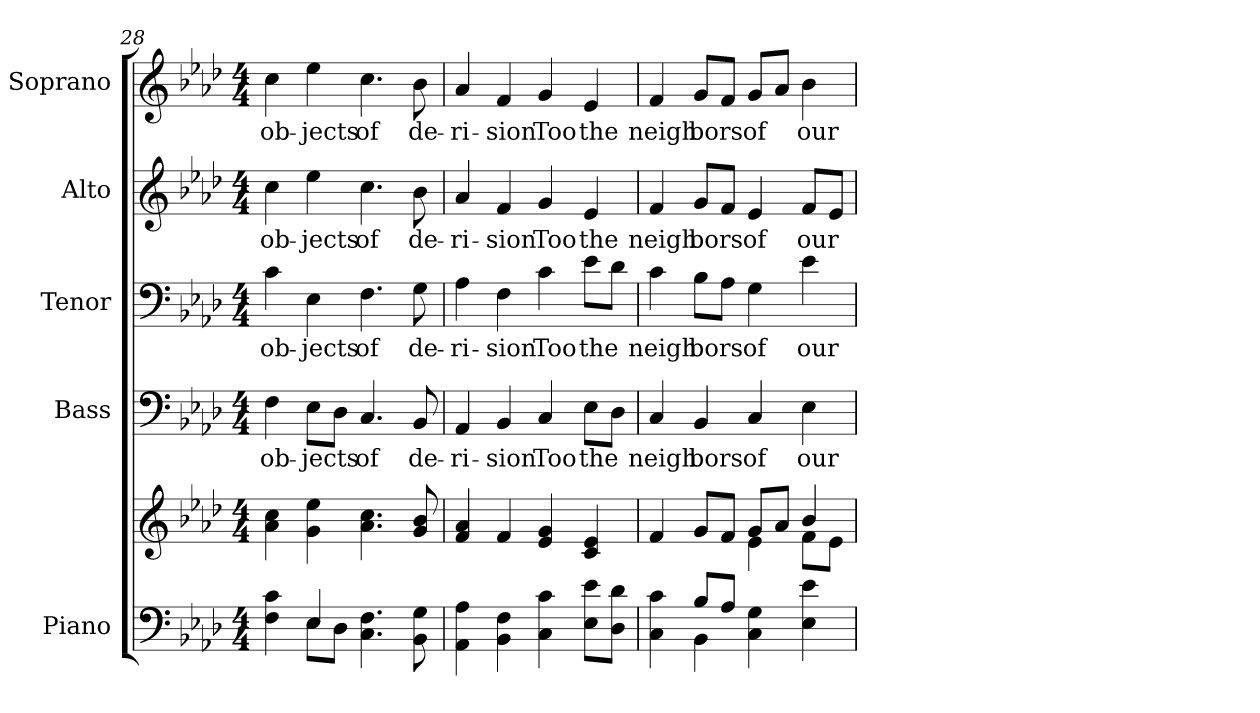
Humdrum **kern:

**kern	**kern	**kern	**text	**kern	**text	**kern	**text	**kern	**text
*part5	*part5	*part4	*part4	*part3	*part3	*part2	*part2	*part1	*part1
*staff6	*staff5	*staff4	*staff4	*staff3	*staff3	*staff2	*staff2	*staff1	*staff1
*I"Piano	*	*I"Bass	*	*I"Tenor	*	*I"Alto	*	*I"Soprano	*
*I'Pno.	*	*I'B.	*	*I'T.	*	*I'A.	*	*I'S.	*
!!LO:LB:g=z
*clefF4	*clefG2	*clefF4	*	*clefF4	*	*clefG2	*	*clefG2	*
*k[b-e-a-d-]	*k[b-e-a-d-]	*k[b-e-a-d-]	*	*k[b-e-a-d-]	*	*k[b-e-a-d-]	*	*k[b-e-a-d-]	*
*A-:	*A-:	*A-:	*	*A-:	*	*A-:	*	*A-:	*
*M4/4	*M4/4	*M4/4	*	*M4/4	*	*M4/4	*	*M4/4	*
=28	=28	=28	=28	=28	=28	=28	=28	=28	=28
*^	*	*	*	*	*	*	*	*	*
!	!	!	!	!LO:LY:b:color=#000000	!	!	!	!	!	!
!	!	!	!	!	!	!LO:LY:b:color=#000000	!	!	!	!
!	!	!	!	!	!	!	!	!LO:LY:b:color=#000000	!	!
!	!	!	!	!	!	!	!	!	!	!LO:LY:b:color=#000000
4Fi\ 4ci	4ryy	4a-i\ 4cci	4Fi\	ob-	4ci\	ob-	4cci\	ob-	4cci\	ob-
!	!	!	!	!LO:LY:b:color=#000000	!	!	!	!	!	!
!	!	!	!	!	!	!LO:LY:b:color=#000000	!	!	!	!
!	!	!	!	!	!	!	!	!LO:LY:b:color=#000000	!	!
!	!	!	!	!	!	!	!	!	!	!LO:LY:b:color=#000000
4E-i/	8E-i\L	4gi\ 4ee-i	8E-i\L	-jects	4E-i\	-jects	4ee-i\	-jects	4ee-i\	-jects
.	8D-i\J	.	8D-i\J	.	.	.	.	.	.	.
!	!	!	!	!LO:LY:b:color=#000000	!	!	!	!	!	!
!	!	!	!	!	!	!LO:LY:b:color=#000000	!	!	!	!
!	!	!	!	!	!	!	!	!LO:LY:b:color=#000000	!	!
!	!	!	!	!	!	!	!	!	!	!LO:LY:b:color=#000000
4.Ci\ 4.Fi	2ryy	4.a-i\ 4.cci	4.Ci/	of	4.Fi\	of	4.cci\	of	4.cci\	of
!	!	!	!	!LO:LY:b:color=#000000	!	!	!	!	!	!
!	!	!	!	!	!	!LO:LY:b:color=#000000	!	!	!	!
!	!	!	!	!	!	!	!	!LO:LY:b:color=#000000	!	!
!	!	!	!	!	!	!	!	!	!	!LO:LY:b:color=#000000
8BB-i\ 8Gi	.	8gi/ 8b-i	8BB-i/	de-	8Gi\	de-	8b-i\	de-	8b-i\	de-
*v	*v	*	*	*	*	*	*	*	*	*
=29	=29	=29	=29	=29	=29	=29	=29	=29	=29
!	!	!	!LO:LY:b:color=#000000	!	!	!	!	!	!
!	!	!	!	!	!LO:LY:b:color=#000000	!	!	!	!
!	!	!	!	!	!	!	!LO:LY:b:color=#000000	!	!
!	!	!	!	!	!	!	!	!	!LO:LY:b:color=#000000
4AA-i\ 4A-i	4fi/ 4a-i	4AA-i/	-ri-	4A-i\	-ri-	4a-i/	-ri-	4a-i/	-ri-
!	!	!	!LO:LY:b:color=#000000	!	!	!	!	!	!
!	!	!	!	!	!LO:LY:b:color=#000000	!	!	!	!
!	!	!	!	!	!	!	!LO:LY:b:color=#000000	!	!
!	!	!	!	!	!	!	!	!	!LO:LY:b:color=#000000
4BB-i\ 4Fi	4fi/	4BB-i/	-sion	4Fi\	-sion	4fi/	-sion	4fi/	-sion
!	!	!	!LO:LY:b:color=#000000	!	!	!	!	!	!
!	!	!	!	!	!LO:LY:b:color=#000000	!	!	!	!
!	!	!	!	!	!	!	!LO:LY:b:color=#000000	!	!
!	!	!	!	!	!	!	!	!	!LO:LY:b:color=#000000
4Ci\ 4ci	4e-i/ 4gi	4Ci/	Too	4ci\	Too	4gi/	Too	4gi/	Too
!	!	!	!LO:LY:b:color=#000000	!	!	!	!	!	!
!	!	!	!	!	!LO:LY:b:color=#000000	!	!	!	!
!	!	!	!	!	!	!	!LO:LY:b:color=#000000	!	!
!	!	!	!	!	!	!	!	!	!LO:LY:b:color=#000000
8E-i\ 8e-iL	4ci/ 4e-i	8E-i\L	the	8e-i\L	the	4e-i/	the	4e-i/	the
8D-i\ 8d-iJ	.	8D-i\J	.	8d-i\J	.	.	.	.	.
=30	=30	=30	=30	=30	=30	=30	=30	=30	=30
*^	*^	*	*	*	*	*	*	*	*
!	!	!	!	!	!LO:LY:b:color=#000000	!	!	!	!	!	!
!	!	!	!	!	!	!	!LO:LY:b:color=#000000	!	!	!	!
!	!	!	!	!	!	!	!	!	!LO:LY:b:color=#000000	!	!
!	!	!	!	!	!	!	!	!	!	!	!LO:LY:b:color=#000000
4Ci\ 4ci	4ryy	4fi/	2ryy	4Ci/	neigh	4ci\	neigh	4fi/	neigh	4fi/	neigh
!	!	!	!	!	!LO:LY:b:color=#000000	!	!	!	!	!	!
!	!	!	!	!	!	!	!LO:LY:b:color=#000000	!	!	!	!
!	!	!	!	!	!	!	!	!	!LO:LY:b:color=#000000	!	!
!	!	!	!	!	!	!	!	!	!	!	!LO:LY:b:color=#000000
8B-i/L	4BB-i\	8gi/L	.	4BB-i/	bors	8B-i\L	bors	8gi/L	bors	8gi/L	bors
8A-i/J	.	8fi/J	.	.	.	8A-i\J	.	8fi/J	.	8fi/J	.
!	!	!	!	!	!LO:LY:b:color=#000000	!	!	!	!	!	!
!	!	!	!	!	!	!	!LO:LY:b:color=#000000	!	!	!	!
!	!	!	!	!	!	!	!	!	!LO:LY:b:color=#000000	!	!
!	!	!	!	!	!	!	!	!	!	!	!LO:LY:b:color=#000000
4Ci\ 4Gi	2ryy	8gi/L	4e-i\	4Ci/	of	4Gi\	of	4e-i/	of	8gi/L	of
.	.	8a-i/J	.	.	.	.	.	.	.	8a-i/J	.
!	!	!	!	!	!LO:LY:b:color=#000000	!	!	!	!	!	!
!	!	!	!	!	!	!	!LO:LY:b:color=#000000	!	!	!	!
!	!	!	!	!	!	!	!	!	!LO:LY:b:color=#000000	!	!
!	!	!	!	!	!	!	!	!	!	!	!LO:LY:b:color=#000000
4E-i\ 4e-i	.	4b-i/	8fi\L	4E-i\	our	4e-i\	our	8fi/L	our	4b-i\	our
.	.	.	8e-i\J	.	.	.	.	8e-i/J	.	.	.
*v	*v	*	*	*	*	*	*	*	*	*	*
*	*v	*v	*	*	*	*	*	*	*	*
=	=	=	=	=	=	=	=	=	=
*-	*-	*-	*-	*-	*-	*-	*-	*-	*-
